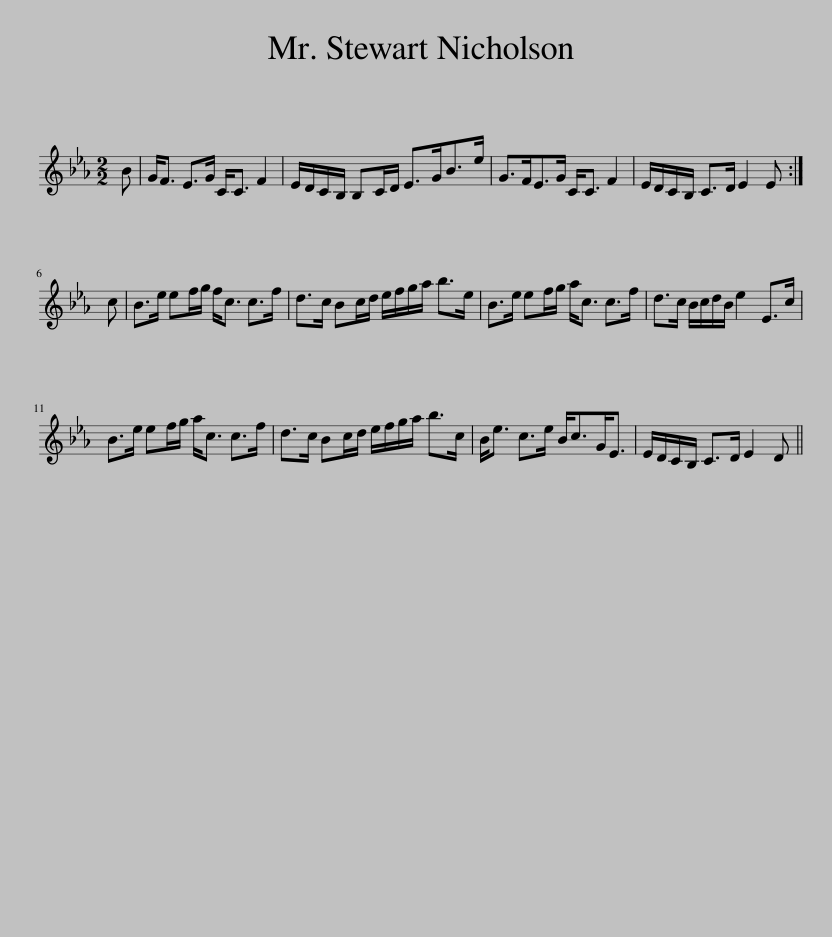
X:1
L:1/8
M:2/2
I:linebreak $
K:Eb
V:1 treble
V:1
 B | G<F E>G C<C F2 | E/D/C/B,/ B,C/D/ E>GB>e | G>FE>G C<C F2 | E/D/C/B,/ C>D E2 E :|$ %5
 c | B>e ef/g/ f<c c>f | d>c Bc/d/ e/f/g/a/ b>e | B>e ef/g/ a<c c>f | d>c B/c/d/B/ e2 E>c |$ %10
 B>e ef/g/ a<c c>f | d>c Bc/d/ e/f/g/a/ b>c | B<e c>e B<cG<E | E/D/C/B,/ C>D E2 D || %14
